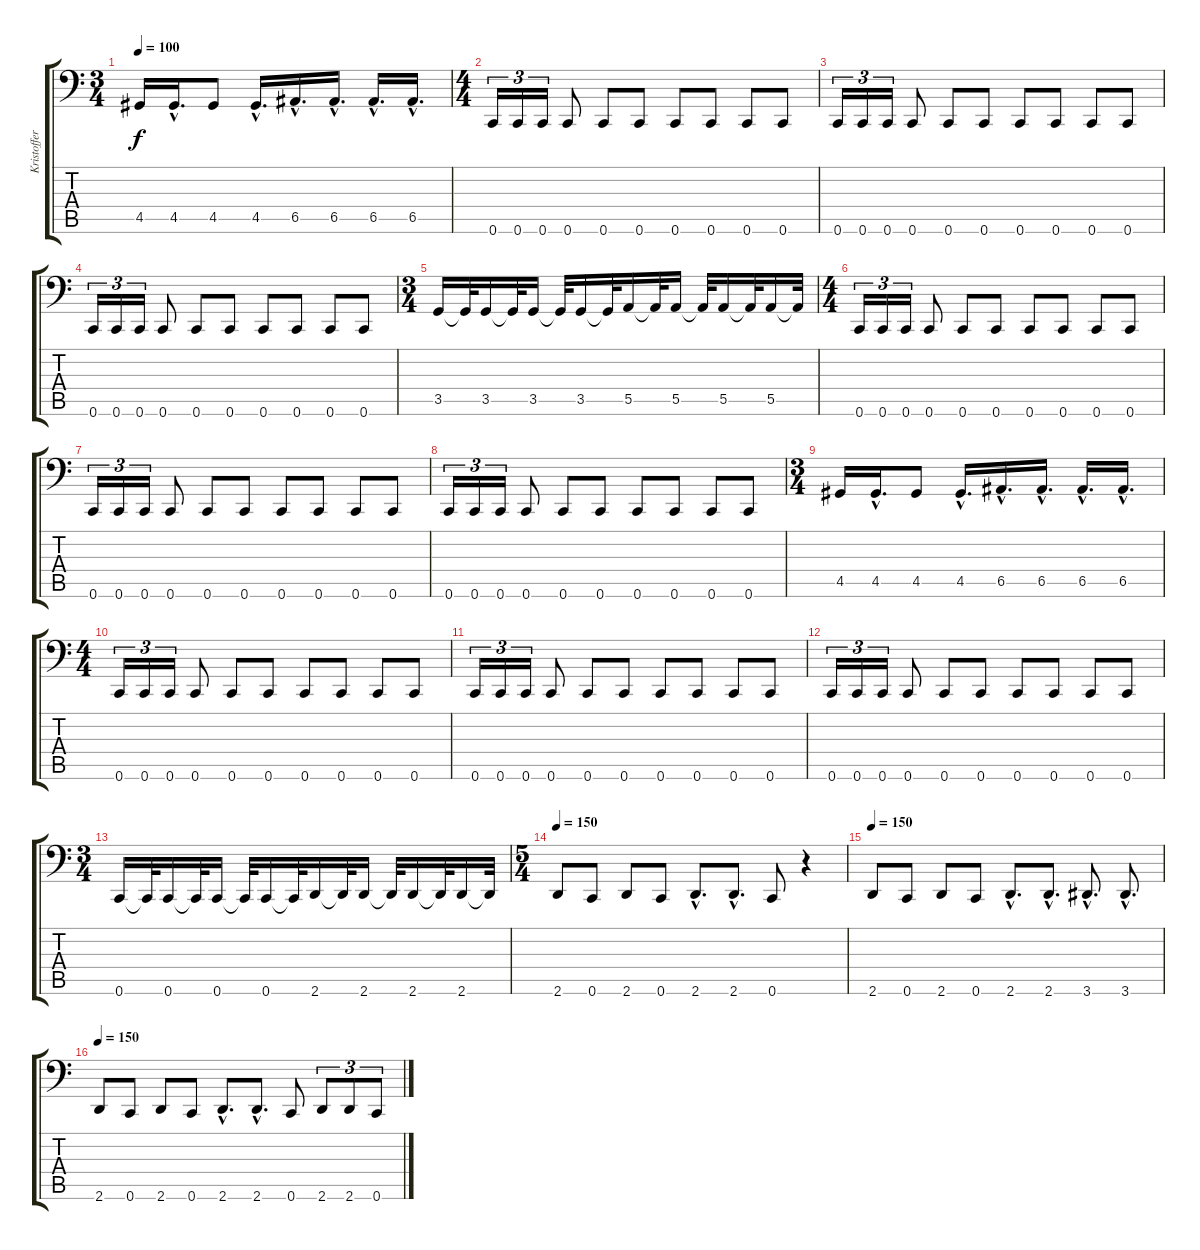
\track ("Kristoffer Gildenlöw" "Kristoffer") {instrument electricbasspick}
\staff {score tabs}
\tuning (C3 G2 D2 A1 E1 C1) {hide}
\ts (3 4)
\tempo 100
\clef f4
\ks c
4.5.16{dy f} 4.5{hac}.16{d} 4.5.8 4.5{hac}.16{d} 6.5{hac}.16{d} 6.5{hac}.16{d} 6.5{hac}.16{d} 6.5{hac}.16{d} |
\ts (4 4)
0.6.16{tu (3 2)} 0.6.16{tu (3 2)} 0.6.16{tu (3 2)} 0.6.8 0.6.8 0.6.8 0.6.8 0.6.8 0.6.8 0.6.8 |
0.6.16{tu (3 2)} 0.6.16{tu (3 2)} 0.6.16{tu (3 2)} 0.6.8 0.6.8 0.6.8 0.6.8 0.6.8 0.6.8 0.6.8 |
0.6.16{tu (3 2)} 0.6.16{tu (3 2)} 0.6.16{tu (3 2)} 0.6.8 0.6.8 0.6.8 0.6.8 0.6.8 0.6.8 0.6.8 |
\ts (3 4)
3.5.16 3.5{t}.32 3.5.16 3.5{t}.32 3.5.16 3.5{t}.32 3.5.16 3.5{t}.32 5.5.16 5.5{t}.32 5.5.16 5.5{t}.32 5.5.16 5.5{t}.32 5.5.16 5.5{t}.32 |
\ts (4 4)
0.6.16{tu (3 2)} 0.6.16{tu (3 2)} 0.6.16{tu (3 2)} 0.6.8 0.6.8 0.6.8 0.6.8 0.6.8 0.6.8 0.6.8 |
0.6.16{tu (3 2)} 0.6.16{tu (3 2)} 0.6.16{tu (3 2)} 0.6.8 0.6.8 0.6.8 0.6.8 0.6.8 0.6.8 0.6.8 |
0.6.16{tu (3 2)} 0.6.16{tu (3 2)} 0.6.16{tu (3 2)} 0.6.8 0.6.8 0.6.8 0.6.8 0.6.8 0.6.8 0.6.8 |
\ts (3 4)
4.5.16 4.5{hac}.16{d} 4.5.8 4.5{hac}.16{d} 6.5{hac}.16{d} 6.5{hac}.16{d} 6.5{hac}.16{d} 6.5{hac}.16{d} |
\ts (4 4)
0.6.16{tu (3 2)} 0.6.16{tu (3 2)} 0.6.16{tu (3 2)} 0.6.8 0.6.8 0.6.8 0.6.8 0.6.8 0.6.8 0.6.8 |
0.6.16{tu (3 2)} 0.6.16{tu (3 2)} 0.6.16{tu (3 2)} 0.6.8 0.6.8 0.6.8 0.6.8 0.6.8 0.6.8 0.6.8 |
0.6.16{tu (3 2)} 0.6.16{tu (3 2)} 0.6.16{tu (3 2)} 0.6.8 0.6.8 0.6.8 0.6.8 0.6.8 0.6.8 0.6.8 |
\ts (3 4)
0.6.16 0.6{t}.32 0.6.16 0.6{t}.32 0.6.16 0.6{t}.32 0.6.16 0.6{t}.32 2.6.16 2.6{t}.32 2.6.16 2.6{t}.32 2.6.16 2.6{t}.32 2.6.16 2.6{t}.32 |
\ts (5 4)
\tempo 150
2.6.8 0.6.8 2.6.8 0.6.8 2.6{hac}.8{d} 2.6{hac}.8{d} 0.6.8 r.4 |
\tempo 150
2.6.8 0.6.8 2.6.8 0.6.8 2.6{hac}.8{d} 2.6{hac}.8{d} 3.6{hac}.8{d} 3.6{hac}.8{d} |
\tempo 150
2.6.8 0.6.8 2.6.8 0.6.8 2.6{hac}.8{d} 2.6{hac}.8{d} 0.6.8 2.6.8{tu (3 2)} 2.6.8{tu (3 2)} 0.6.8{tu (3 2)}
